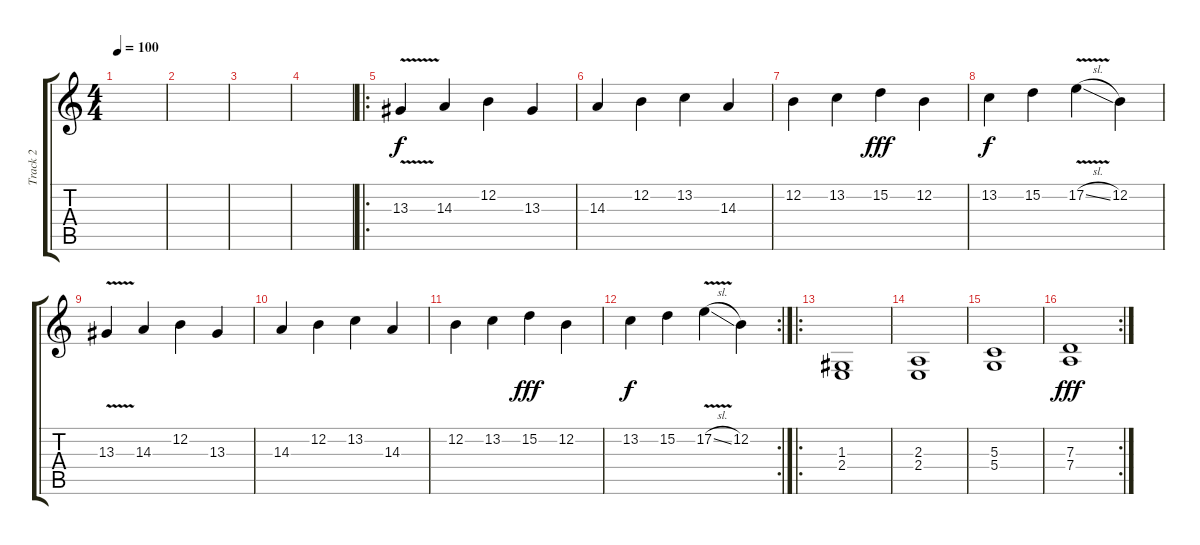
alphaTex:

\track ("Track 2" "Track 2") {instrument stringensemble1}
\staff {score tabs}
\tuning (E4 B3 G3 D3 A2 E2) {hide}
\ts (4 4)
\tempo 100
\clef g2
\ks c
|
|
|
|
\ro
13.3{v}.4 14.3.4 12.2.4 13.3.4 |
14.3.4 12.2.4 13.2.4 14.3.4 |
12.2.4 13.2.4 15.2.4{dy fff} 12.2.4 |
13.2.4{dy f} 15.2.4 17.2{v sl}.4 12.2.4 |
13.3{v}.4 14.3.4 12.2.4 13.3.4 |
14.3.4 12.2.4 13.2.4 14.3.4 |
12.2.4 13.2.4 15.2.4{dy fff} 12.2.4 |
\rc 2
13.2.4{dy f} 15.2.4 17.2{v sl}.4 12.2.4 |
\ro
(1.3 2.4).1 |
(2.3 2.4).1 |
(5.3 5.4).1 |
\rc 2
(7.3 7.4).1{dy fff}
